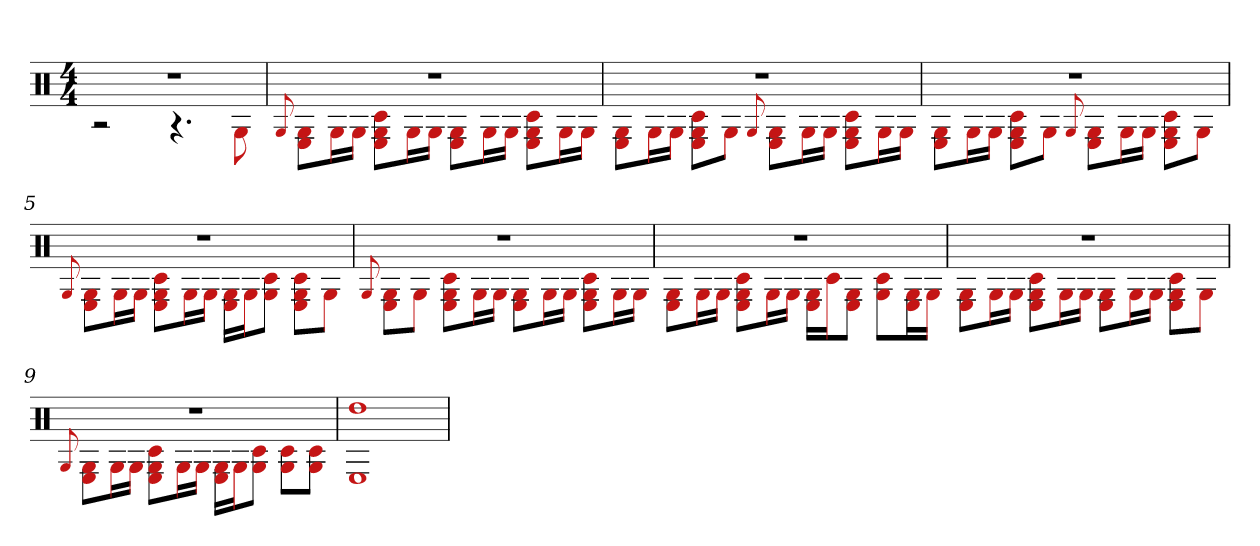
**kern
*part1
*staff1
*clefX
*k[]
*M4/4
=1
*^
1r	2r
.	4.r
.	8G
=2	=2
.	8qqG
1r	8G 8EL
.	16GL
.	16GJJ
.	8E 8c# 8GL
.	16GL
.	16GJJ
.	8E 8GL
.	16GL
.	16GJJ
.	8c# 8G 8EL
.	16GL
.	16GJJ
=3	=3
1r	8E 8GL
.	16GL
.	16GJJ
.	8E 8G 8c#L
.	8GJ
.	8qqG
.	8E 8GL
.	16GL
.	16GJJ
.	8E 8c# 8GL
.	16GL
.	16GJJ
=4	=4
1r	8E 8GL
.	16GL
.	16GJJ
.	8c# 8G 8EL
.	8GJ
.	8qqG
.	8E 8GL
.	16GL
.	16GJJ
.	8G 8c# 8EL
.	8GJ
=5	=5
.	8qqG
1r	8E 8GL
.	16GL
.	16GJJ
.	8c# 8E 8GL
.	16GL
.	16GJJ
.	16E 16GLL
.	16GJ
.	8G 8c#J
.	8c# 8G 8EL
.	8GJ
=6	=6
.	8qqG
1r	8E 8GL
.	8GJ
.	8E 8G 8c#L
.	16GL
.	16GJJ
.	8G 8EL
.	16GL
.	16GJJ
.	8c# 8G 8EL
.	16GL
.	16GJJ
=7	=7
1r	8E 8GL
.	16GL
.	16GJJ
.	8E 8c# 8GL
.	16GL
.	16GJJ
.	16E 16GLL
.	16c#J
.	8G 8EJ
.	8c# 8GL
.	16E 16GL
.	16GJJ
=8	=8
1r	8E 8GL
.	16GL
.	16GJJ
.	8E 8G 8c#L
.	16GL
.	16GJJ
.	8E 8GL
.	16GL
.	16GJJ
.	8E 8c# 8GL
.	8GJ
=9	=9
.	8qqG
1r	8E 8GL
.	16GL
.	16GJJ
.	8E 8G 8c#L
.	16GL
.	16GJJ
.	16E 16GLL
.	16GJ
.	8G 8c#J
.	8c# 8GL
.	8c# 8GJ
=10	=10
1dd	1E
*v	*v
=
*-
